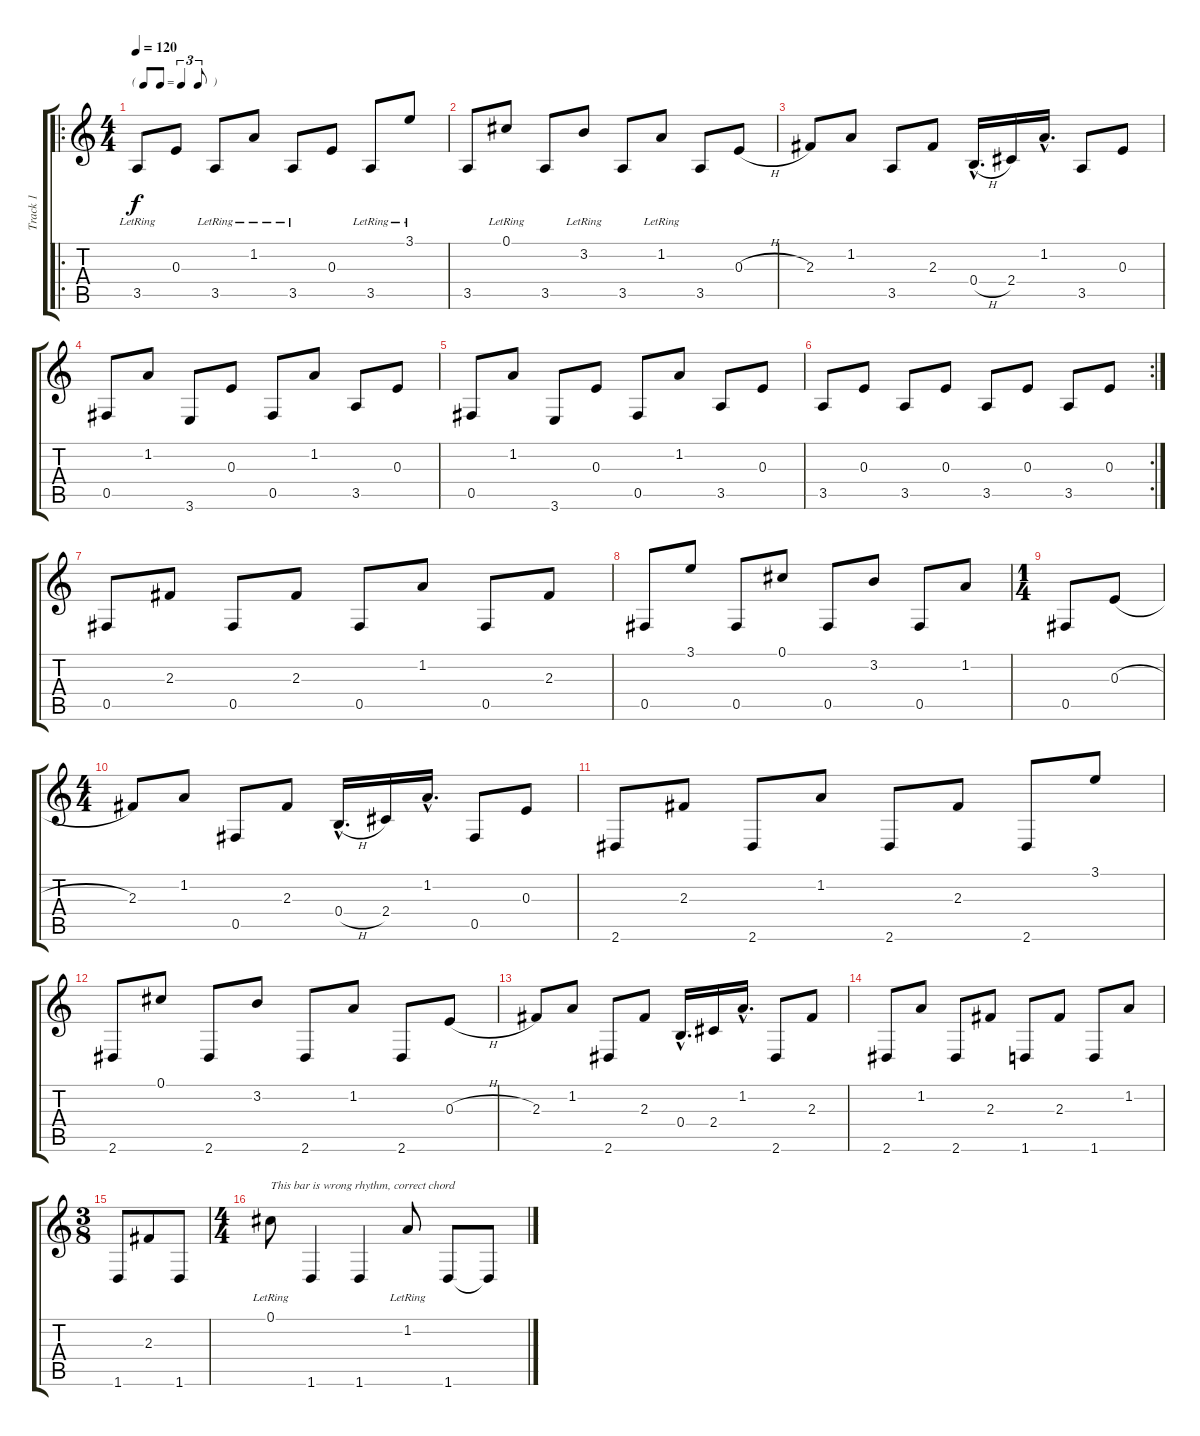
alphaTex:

\track ("Track 1" "Track 1") {instrument acousticguitarsteel}
\staff {score tabs}
\tuning (Db4 Ab3 E3 B2 Gb2 Db2) {hide}
\ro
\ts (4 4)
\tf triplet8th
\tempo 120
\clef g2
\ks c
3.5{lr}.8{dy f instrument acousticguitarsteel} 0.3.8 3.5{lr}.8 1.2{lr}.8 3.5{lr}.8 0.3.8 3.5{lr}.8 3.1{lr}.8 |
3.5.8 0.1{lr}.8 3.5.8 3.2{lr}.8 3.5.8 1.2{lr}.8 3.5.8 0.3{h}.8 |
2.3.8 1.2.8 3.5.8 2.3.8 0.4{h hac}.16{d} 2.4.16 1.2{hac}.16{d} 3.5.8 0.3.8 |
0.5.8 1.2.8 3.6.8 0.3.8 0.5.8 1.2.8 3.5.8 0.3.8 |
0.5.8 1.2.8 3.6.8 0.3.8 0.5.8 1.2.8 3.5.8 0.3.8 |
\rc 2
3.5.8 0.3.8 3.5.8 0.3.8 3.5.8 0.3.8 3.5.8 0.3.8 |
0.5.8 2.3.8 0.5.8 2.3.8 0.5.8 1.2.8 0.5.8 2.3.8 |
0.5.8 3.1.8 0.5.8 0.1.8 0.5.8 3.2.8 0.5.8 1.2.8 |
\ts (1 4)
0.5.8 0.3{h}.8 |
\ts (4 4)
2.3.8 1.2.8 0.5.8 2.3.8 0.4{h hac}.16{d} 2.4.16 1.2{hac}.16{d} 0.5.8 0.3.8 |
2.6.8 2.3.8 2.6.8 1.2.8 2.6.8 2.3.8 2.6.8 3.1.8 |
2.6.8 0.1.8 2.6.8 3.2.8 2.6.8 1.2.8 2.6.8 0.3{h}.8 |
2.3.8 1.2.8 2.6.8 2.3.8 0.4{hac}.16{d} 2.4.16 1.2{hac}.16{d} 2.6.8 2.3.8 |
2.6.8 1.2.8 2.6.8 2.3.8 1.6.8 2.3.8 1.6.8 1.2.8 |
\ts (3 8)
1.6.8 2.3.8 1.6.8 |
\ts (4 4)
0.1{lr}.8{txt "This bar is wrong rhythm, correct chord"} 1.6.4 1.6.4 1.2{lr}.8 1.6.8 1.6{t}.8
